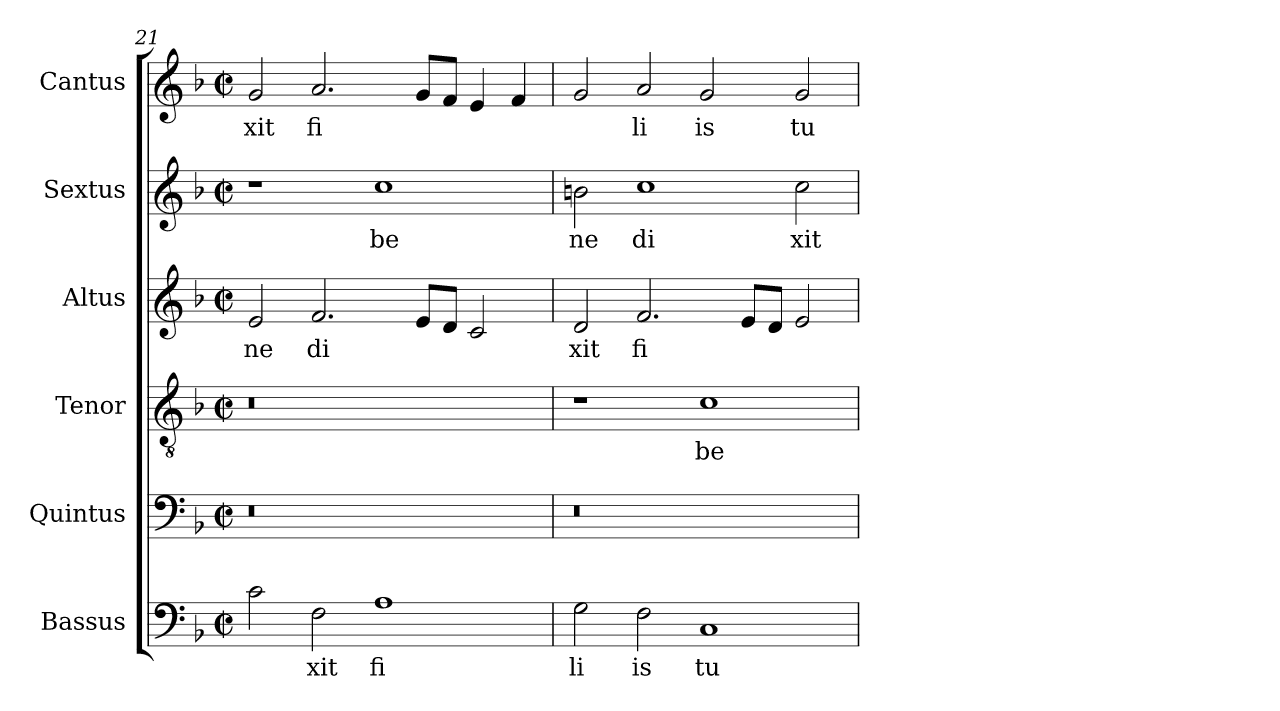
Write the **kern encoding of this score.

**kern	**text	**kern	**kern	**text	**kern	**text	**kern	**text	**kern	**text
*part6	*part6	*part5	*part4	*part4	*part3	*part3	*part2	*part2	*part1	*part1
*staff6	*staff6	*staff5	*staff4	*staff4	*staff3	*staff3	*staff2	*staff2	*staff1	*staff1
*I"Bassus	*	*I"Quintus	*I"Tenor	*	*I"Altus	*	*I"Sextus	*	*I"Cantus	*
*I'Bassus	*	*I'Quintus	*I'Tenor	*	*I'Altus	*	*I'Sextus	*	*I'Cantus	*
*clefF4	*	*clefF4	*clefGv2	*	*clefG2	*	*clefG2	*	*clefG2	*
*k[b-]	*	*k[b-]	*k[b-]	*	*k[b-]	*	*k[b-]	*	*k[b-]	*
*F:	*	*F:	*F:	*	*F:	*	*F:	*	*F:	*
*M2/2	*	*M2/2	*M2/2	*	*M2/2	*	*M2/2	*	*M2/2	*
*met(c|)	*	*met(c|)	*met(c|)	*	*met(c|)	*	*met(c|)	*	*met(c|)	*
=21	=21	=21	=21	=21	=21	=21	=21	=21	=21	=21
!	!	!	!	!	!	!LO:LY:b:cj	!	!	!	!LO:LY:b:cj
2c\	.	0r	0r	.	2e/	ne	1r	.	2g/	xit
!	!LO:LY:b:cj	!	!	!	!	!LO:LY:b:cj	!	!	!	!LO:LY:b:cj
2F\	xit	.	.	.	2.f/	di	.	.	2.a/	fi
!	!LO:LY:b:cj	!	!	!	!	!	!	!LO:LY:b:cj	!	!
1A	fi	.	.	.	.	.	1cc	be	.	.
.	.	.	.	.	8e/L	.	.	.	8g/L	.
.	.	.	.	.	8d/J	.	.	.	8f/J	.
.	.	.	.	.	2c/	.	.	.	4e/	.
.	.	.	.	.	.	.	.	.	4f/	.
=22	=22	=22	=22	=22	=22	=22	=22	=22	=22	=22
!	!LO:LY:b:cj	!	!	!	!	!LO:LY:b:cj	!	!LO:LY:b:cj	!	!
2G\	li	0r	1r	.	2d/	xit	2bn\	ne	2g/	.
!	!LO:LY:b:cj	!	!	!	!	!LO:LY:b:cj	!	!LO:LY:b:cj	!	!LO:LY:b:cj
2F\	is	.	.	.	2.f/	fi	1cc	di	2a/	li
!	!LO:LY:b:cj	!	!	!LO:LY:b:cj	!	!	!	!	!	!LO:LY:b:cj
1C	tu	.	1c	be	.	.	.	.	2g/	is
.	.	.	.	.	8e/L	.	.	.	.	.
.	.	.	.	.	8d/J	.	.	.	.	.
!	!	!	!	!	!	!	!	!LO:LY:b:cj	!	!LO:LY:b:cj
.	.	.	.	.	2e/	.	2cc\	xit	2g/	tu
=	=	=	=	=	=	=	=	=	=	=
*-	*-	*-	*-	*-	*-	*-	*-	*-	*-	*-
